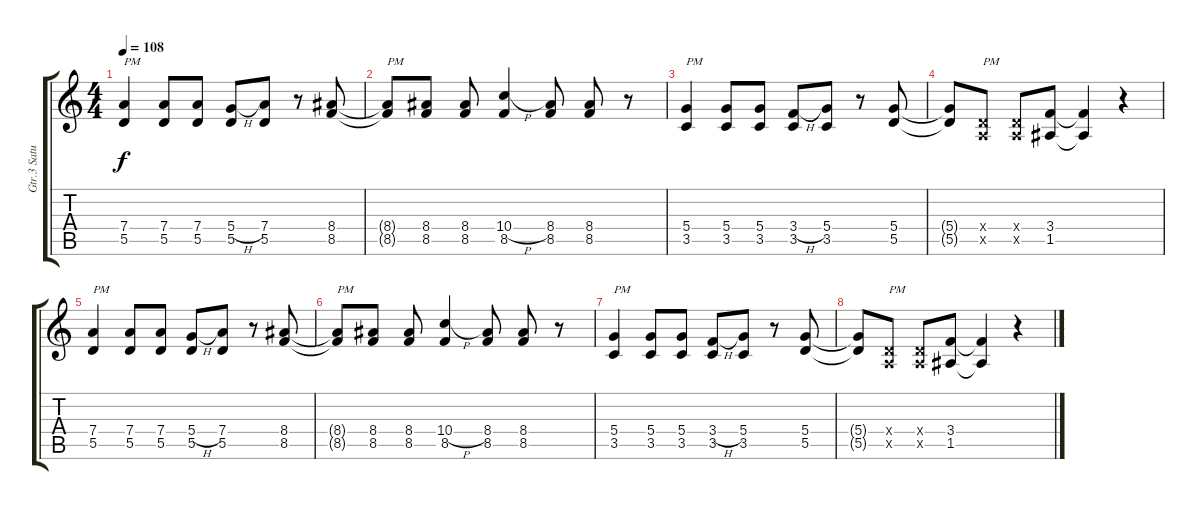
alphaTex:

\track ("Gtr.3 Saturation" "Gtr.3 Satu") {instrument overdrivenguitar}
\staff {score tabs}
\tuning (E4 B3 G3 D3 A2 E2) {hide}
\ts (4 4)
\tempo 108
\clef g2
\ks c
(7.4 5.5).4{txt "PM" dy f} (7.4 5.5).8 (7.4 5.5).8 (5.4{h} 5.5).8 (7.4 5.5).8 r.8 (8.4 8.5).8 |
(8.4{t} 8.5{t}).8{txt "PM"} (8.4 8.5).8 (8.4 8.5).8 (10.4{h} 8.5).4 (8.4 8.5).8 (8.4 8.5).8 r.8 |
(5.4 3.5).4{txt "PM"} (5.4 3.5).8 (5.4 3.5).8 (3.4{h} 3.5).8 (5.4 3.5).8 r.8 (5.4 5.5).8 |
(5.4{t} 5.5{t}).8 (0.4{x} 0.5{x}).8{txt "PM"} (0.4{x} 0.5{x}).8 (3.4 1.5).8 (3.4{t} 1.5{t}).4 r.4 |
(7.4 5.5).4{txt "PM"} (7.4 5.5).8 (7.4 5.5).8 (5.4{h} 5.5).8 (7.4 5.5).8 r.8 (8.4 8.5).8 |
(8.4{t} 8.5{t}).8{txt "PM"} (8.4 8.5).8 (8.4 8.5).8 (10.4{h} 8.5).4 (8.4 8.5).8 (8.4 8.5).8 r.8 |
(5.4 3.5).4{txt "PM"} (5.4 3.5).8 (5.4 3.5).8 (3.4{h} 3.5).8 (5.4 3.5).8 r.8 (5.4 5.5).8 |
(5.4{t} 5.5{t}).8 (0.4{x} 0.5{x}).8{txt "PM"} (0.4{x} 0.5{x}).8 (3.4 1.5).8 (3.4{t} 1.5{t}).4 r.4
